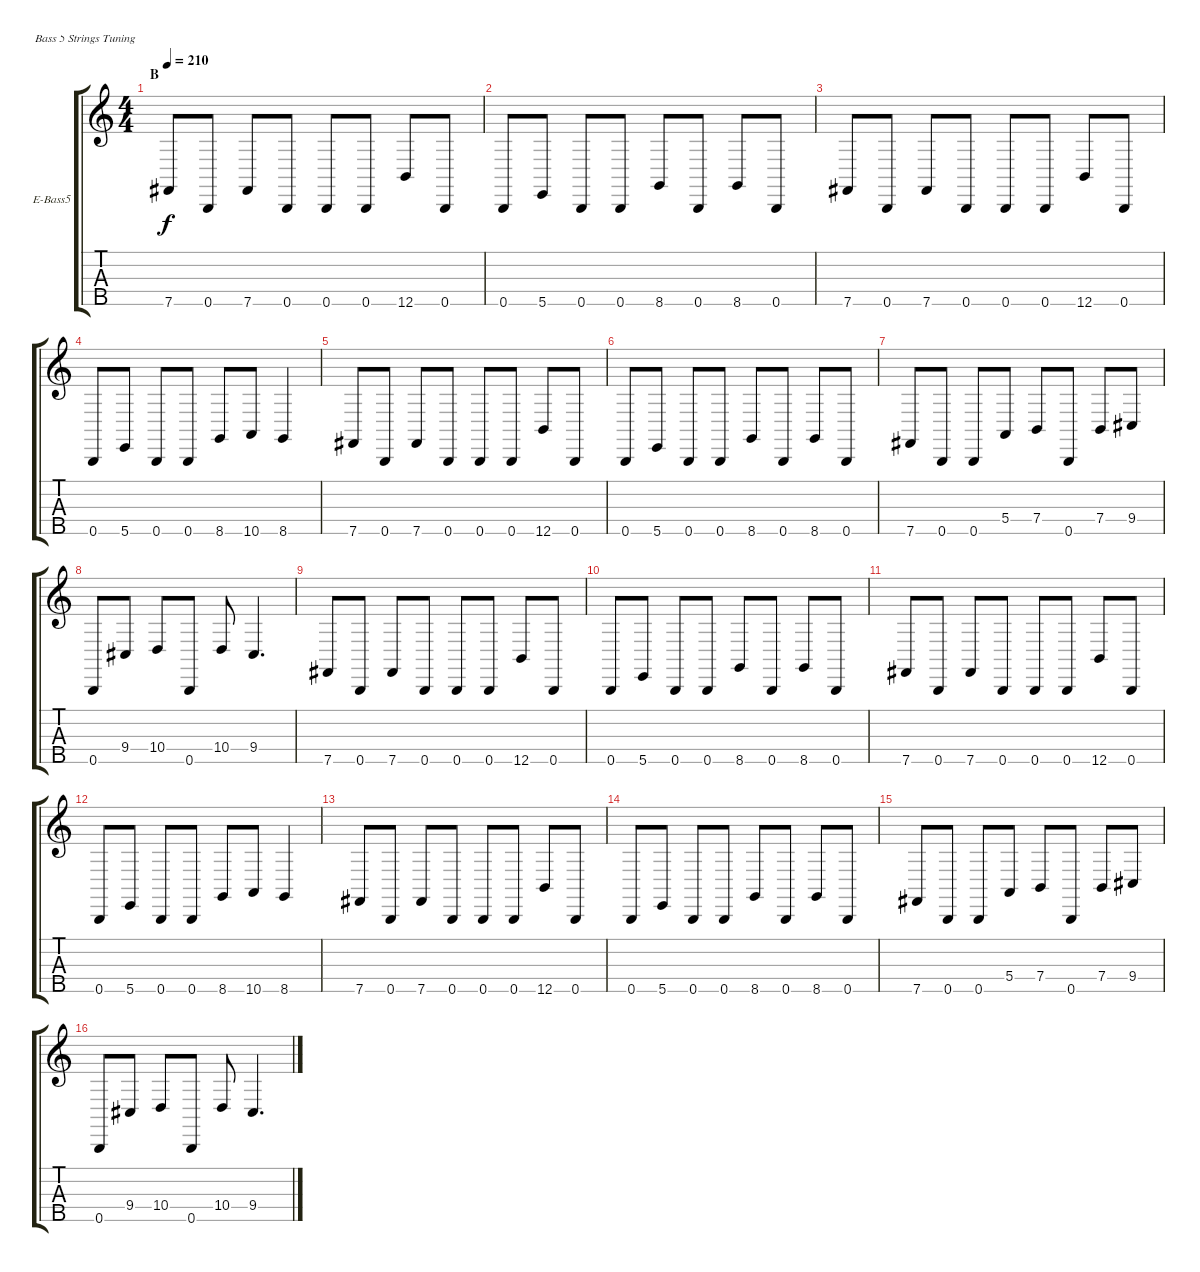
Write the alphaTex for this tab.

\bracketExtendMode groupsimilarinstruments
\firstSystemTrackNameOrientation horizontal
\otherSystemsTrackNameOrientation horizontal
\track ("Bass" "E-Bass5") {instrument electricbassfinger}
\staff {score tabs}
\tuning (G2 D2 A1 E1 B0)
\ts (4 4)
\section ("" "B")
\tempo 210
\clef g2
\ks c
7.5.8{dy f} 0.5.8 7.5.8 0.5.8 0.5.8 0.5.8 12.5.8 0.5.8 |
0.5.8 5.5.8 0.5.8 0.5.8 8.5.8 0.5.8 8.5.8 0.5.8 |
7.5.8 0.5.8 7.5.8 0.5.8 0.5.8 0.5.8 12.5.8 0.5.8 |
0.5.8 5.5.8 0.5.8 0.5.8 8.5.8 10.5.8 8.5.4 |
7.5.8 0.5.8 7.5.8 0.5.8 0.5.8 0.5.8 12.5.8 0.5.8 |
0.5.8 5.5.8 0.5.8 0.5.8 8.5.8 0.5.8 8.5.8 0.5.8 |
7.5.8 0.5.8 0.5.8 5.4.8 7.4.8 0.5.8 7.4.8 9.4.8 |
0.5.8 9.4.8 10.4.8 0.5.8 10.4.8 9.4.4{d} |
7.5.8 0.5.8 7.5.8 0.5.8 0.5.8 0.5.8 12.5.8 0.5.8 |
0.5.8 5.5.8 0.5.8 0.5.8 8.5.8 0.5.8 8.5.8 0.5.8 |
7.5.8 0.5.8 7.5.8 0.5.8 0.5.8 0.5.8 12.5.8 0.5.8 |
0.5.8 5.5.8 0.5.8 0.5.8 8.5.8 10.5.8 8.5.4 |
7.5.8 0.5.8 7.5.8 0.5.8 0.5.8 0.5.8 12.5.8 0.5.8 |
0.5.8 5.5.8 0.5.8 0.5.8 8.5.8 0.5.8 8.5.8 0.5.8 |
7.5.8 0.5.8 0.5.8 5.4.8 7.4.8 0.5.8 7.4.8 9.4.8 |
0.5.8 9.4.8 10.4.8 0.5.8 10.4.8 9.4.4{d}
